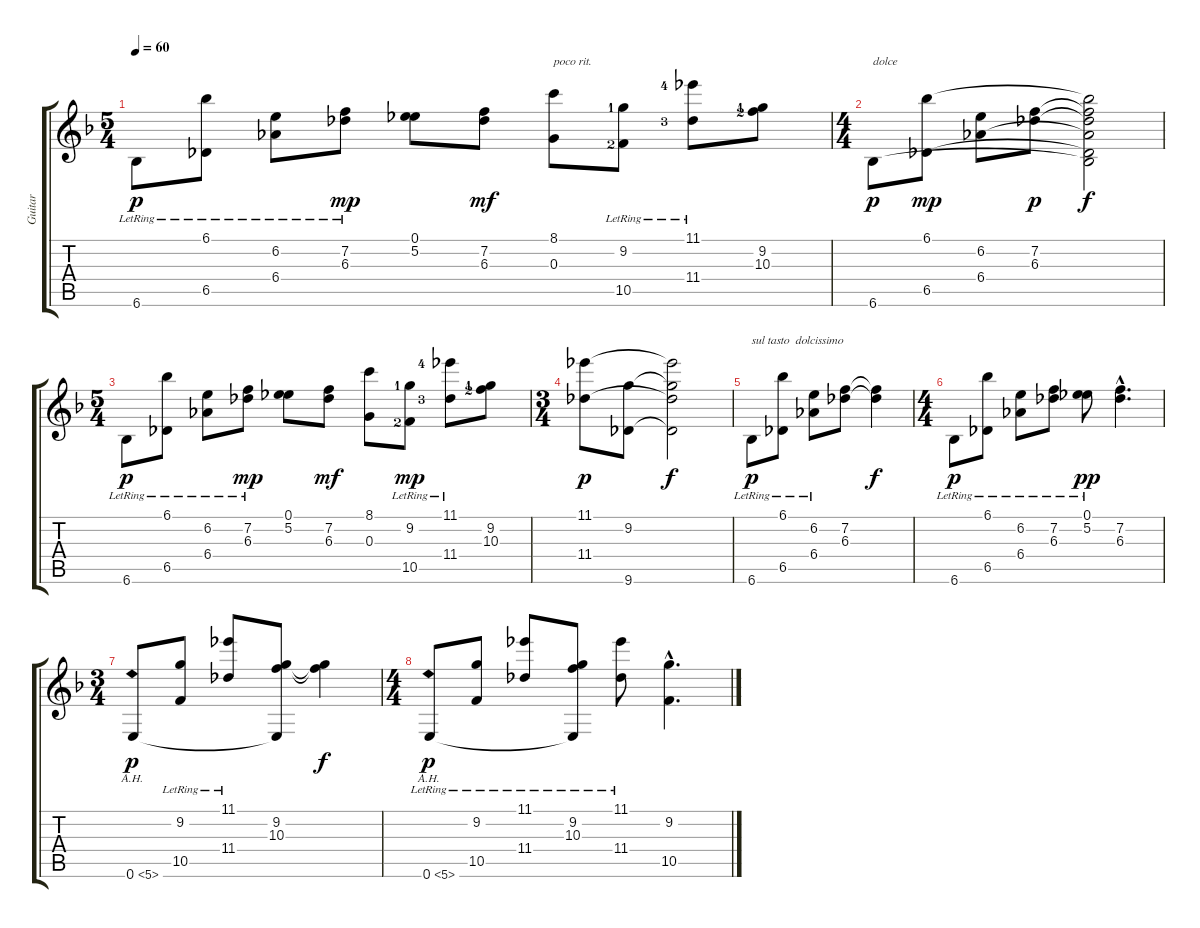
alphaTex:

\track ("Guitar" "Guitar") {instrument acousticguitarnylon}
\staff {score tabs}
\tuning (E4 Bb3 G3 D3 G2 E2) {hide}
\ts (5 4)
\tempo 60
\clef g2
\ks f
6.6{lr}.8{dy p} (6.1{lr} 6.5{lr}).8 (6.2 6.4{lr}).8 (7.2 6.3{lr}).8{dy mp} (0.1 5.2).8 (7.2 6.3).8{dy mf} (8.1 0.3).8{txt "poco rit."} (9.2{lr lf 2} 10.5{lr lf 3}).8 (11.1{lr lf 5} 11.4{lr lf 4}).8 (9.2{lf 2} 10.3{lf 3}).8 |
\ts (4 4)
6.6.8{txt "dolce" dy p} (6.1 6.5).8{dy mp} (6.2 6.4).8 (7.2 6.3).8{dy p} (6.1{t} 7.2{t} 6.3{t} 6.4{t} 6.5{t} 6.6{t}).2{dy f} |
\ts (5 4)
6.6{lr}.8{dy p} (6.1{lr} 6.5{lr}).8 (6.2 6.4{lr}).8 (7.2 6.3{lr}).8{dy mp} (0.1 5.2).8 (7.2 6.3).8{dy mf} (8.1 0.3).8 (9.2{lr lf 2} 10.5{lr lf 3}).8{dy mp} (11.1{lr lf 5} 11.4{lr lf 4}).8 (9.2{lf 2} 10.3{lf 3}).8 |
\ts (3 4)
(11.1 11.4).8{dy p} (9.2 9.6).8 (11.1{t} 9.2{t} 11.4{t} 9.6{t}).2{dy f} |
6.6{lr}.8{txt "sul tasto  dolcissimo" dy p} (6.1{lr} 6.5{lr}).8 (6.2 6.4{lr}).8 (7.2 6.3).8 (7.2{t} 6.3{t}).4{dy f} |
\ts (4 4)
6.6{lr}.8{dy p} (6.1{lr} 6.5{lr}).8 (6.2 6.4{lr}).8 (7.2 6.3{lr}).8 (0.1{lr} 5.2).8{dy pp} (7.2{hac} 6.3{hac}).4{d} |
\ts (3 4)
0.6{ah 5}.8{dy p} (9.2{lr} 10.5{lr}).8 (11.1{lr} 11.4{lr}).8 (9.2 10.3 0.6{t}).8 (9.2{t} 10.3{t}).4{dy f} |
\ts (4 4)
0.6{ah 5 lr}.8{dy p} (9.2{lr} 10.5{lr}).8 (11.1{lr} 11.4{lr}).8 (9.2{lr} 10.3 0.6{t}).8 (11.1{lr} 11.4{lr}).8 (9.2{hac} 10.5{hac}).4{d}
